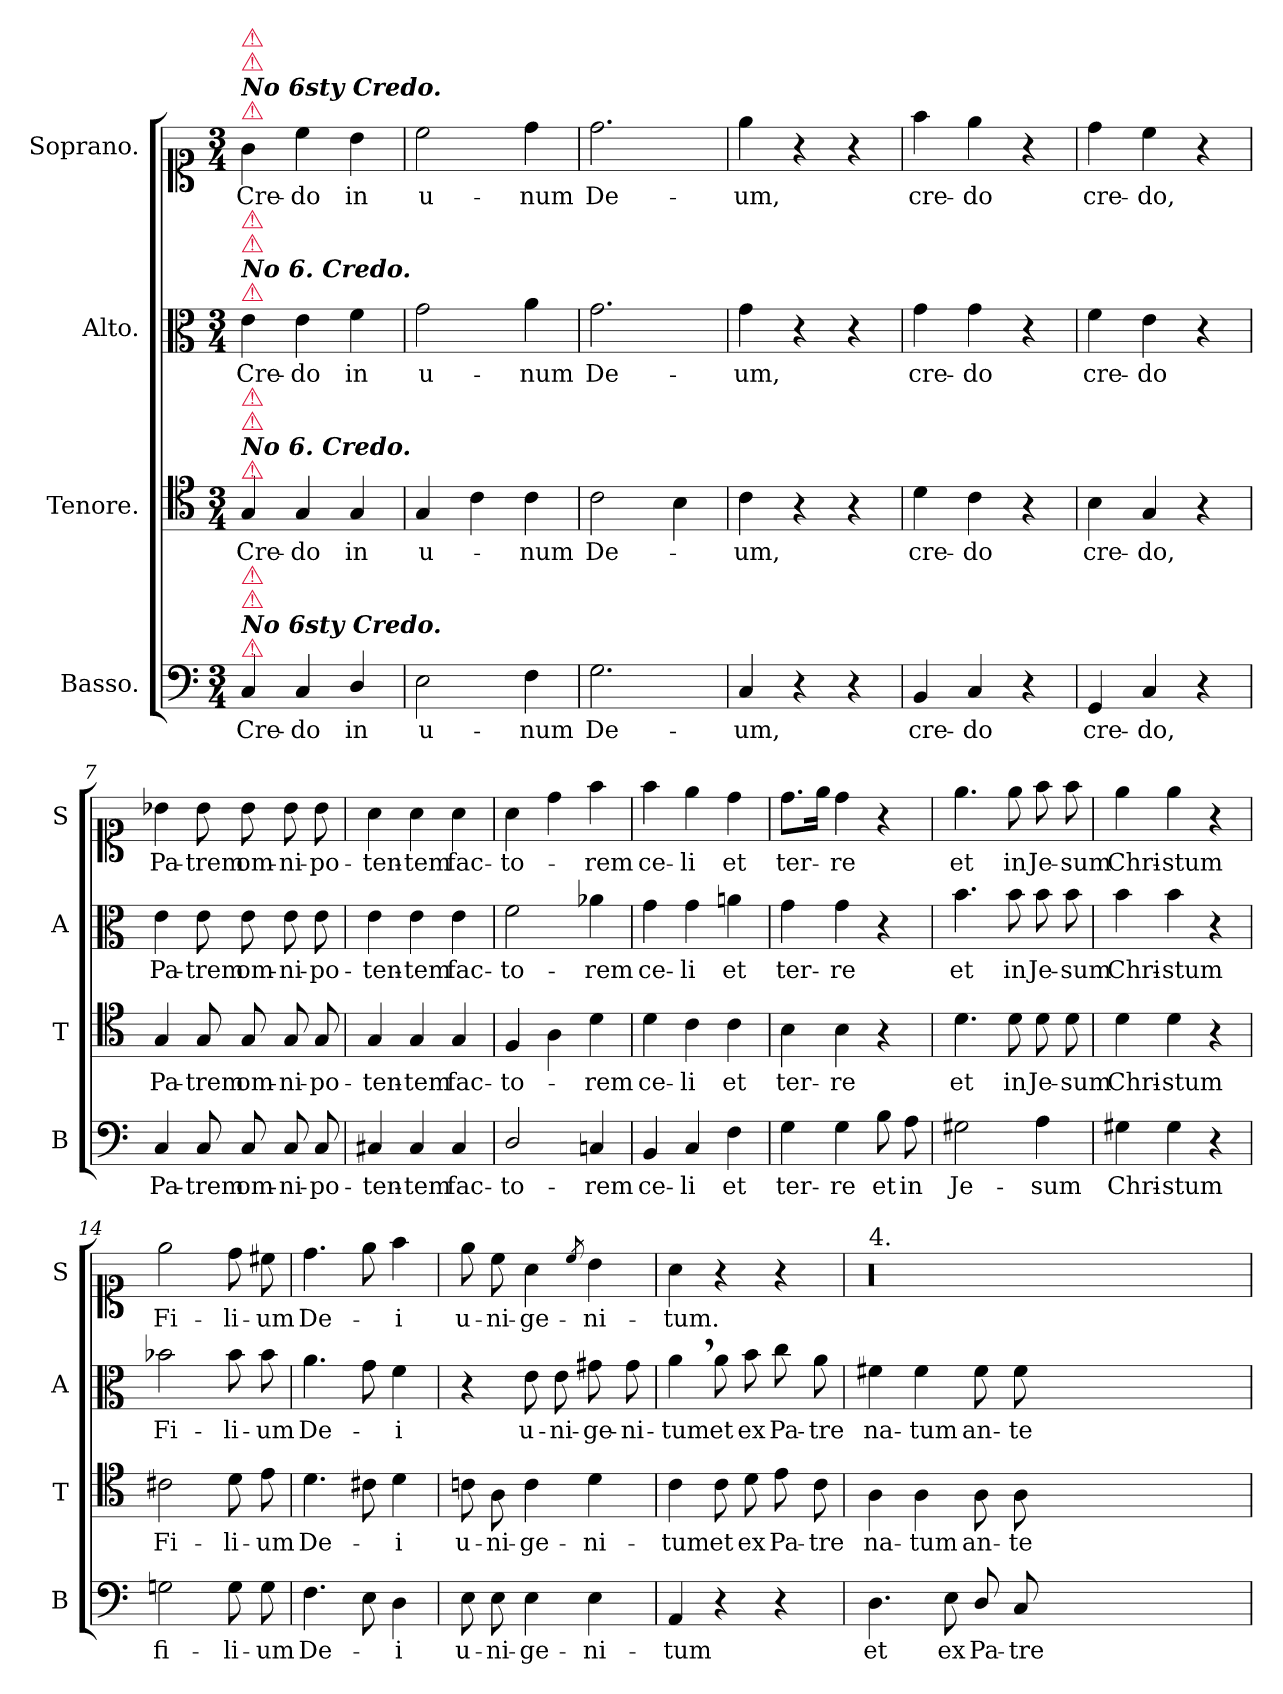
**kern	**text	**kern	**text	**kern	**text	**kern	**text
*part4	*part4	*part3	*part3	*part2	*part2	*part1	*part1
*staff4	*staff4	*staff3	*staff3	*staff2	*staff2	*staff1	*staff1
*I"Basso.	*	*I"Tenore.	*	*I"Alto.	*	*I"Soprano.	*
*I'B	*	*I'T	*	*I'A	*	*I'S	*
*clefF4	*	*clefC4	*	*clefC3	*	*clefC1	*
*k[]	*	*k[]	*	*k[]	*	*k[]	*
*M3/4	*	*M3/4	*	*M3/4	*	*M3/4	*
=1	=1	=1	=1	=1	=1	=1	=1
!	!	!	!	!	!	!LO:TX:a:color=crimson:t=⚠	!
!	!	!	!	!	!	!LO:TX:a:Bi:t=No 6sty Credo.	!
!	!	!	!	!	!	!LO:TX:a:color=crimson:t=⚠	!
!	!	!	!	!	!	!LO:TX:a:color=crimson:t=⚠	!
!	!	!	!	!LO:TX:a:color=crimson:t=⚠	!	!	!
!	!	!	!	!LO:TX:a:Bi:t=No 6. Credo.	!	!	!
!	!	!	!	!LO:TX:a:color=crimson:t=⚠	!	!	!
!	!	!	!	!LO:TX:a:color=crimson:t=⚠	!	!	!
!	!	!LO:TX:a:color=crimson:t=⚠	!	!	!	!	!
!	!	!LO:TX:a:Bi:t=No 6. Credo.	!	!	!	!	!
!	!	!LO:TX:a:color=crimson:t=⚠	!	!	!	!	!
!	!	!LO:TX:a:color=crimson:t=⚠	!	!	!	!	!
!LO:TX:a:color=crimson:t=⚠	!	!	!	!	!	!	!
!LO:TX:a:Bi:t=No 6sty Credo.	!	!	!	!	!	!	!
!LO:TX:a:color=crimson:t=⚠	!	!	!	!	!	!	!
!LO:TX:a:color=crimson:t=⚠	!	!	!	!	!	!	!
4C/	Cre-	4G/	Cre-	4e\	Cre-	4g\	Cre-
4C/	-do	4G/	-do	4e\	-do	4cc\	-do
4D/	in	4G/	in	4f\	in	4b\	in
=2	=2	=2	=2	=2	=2	=2	=2
2E\	u-	4G/	u-	2g\	u-	2cc\	u-
.	.	4c\	.	.	.	.	.
4F\	-num	4c\	-num	4a\	-num	4dd\	-num
=3	=3	=3	=3	=3	=3	=3	=3
2.G\	De-	2c\	De-	2.g\	De-	2.dd\	De-
.	.	4B\	.	.	.	.	.
=4	=4	=4	=4	=4	=4	=4	=4
4C/	-um,	4c\	-um,	4g\	-um,	4ee\	-um,
4r	.	4r	.	4r	.	4r	.
4r	.	4r	.	4r	.	4r	.
=5	=5	=5	=5	=5	=5	=5	=5
4BB/	cre-	4d\	cre-	4g\	cre-	4ff\	cre-
4C/	-do	4c\	-do	4g\	-do	4ee\	-do
4r	.	4r	.	4r	.	4r	.
=6	=6	=6	=6	=6	=6	=6	=6
4GG/	cre-	4B\	cre-	4f\	cre-	4dd\	cre-
4C/	-do,	4G/	-do,	4e\	-do	4cc\	-do,
4r	.	4r	.	4r	.	4r	.
=7	=7	=7	=7	=7	=7	=7	=7
4C/	Pa-	4G/	Pa-	4e\	Pa-	4b-X\	Pa-
8C/	-trem	8G/	-trem	8e\	-trem	8b-\	-trem
8C/	om-	8G/	om-	8e\	om-	8b-\	om-
8C/	-ni-	8G/	-ni-	8e\	-ni-	8b-\	-ni-
8C/	-po-	8G/	-po-	8e\	-po-	8b-\	-po-
=8	=8	=8	=8	=8	=8	=8	=8
4C#X/	-ten-	4G/	-ten-	4e\	-ten-	4a\	-ten-
4C#/	-tem	4G/	-tem	4e\	-tem	4a\	-tem
4C#/	fac-	4G/	fac-	4e\	fac-	4a\	fac-
=9	=9	=9	=9	=9	=9	=9	=9
2D/	-to-	4F/	-to-	2f\	-to-	4a\	-to-
.	.	4A\	.	.	.	4dd\	.
4Cn/	-rem	4d\	-rem	4a-X\	-rem	4ff\	-rem
=10	=10	=10	=10	=10	=10	=10	=10
4BB/	ce-	4d\	ce-	4g\	ce-	4ff\	ce-
4C/	-li	4c\	-li	4g\	-li	4ee\	-li
4F\	et	4c\	et	4an\	et	4dd\	et
=11	=11	=11	=11	=11	=11	=11	=11
4G\	ter-	4B\	ter-	4g\	ter-	8.dd\L	ter-
.	.	.	.	.	.	16ee\Jk	.
4G\	-re	4B\	-re	4g\	-re	4dd\	-re
8B\	et	4r	.	4r	.	4r	.
8A\	in	.	.	.	.	.	.
=12	=12	=12	=12	=12	=12	=12	=12
2G#X\	Je-	4.d\	et	4.b\	et	4.ee\	et
.	.	8d\	in	8b\	in	8ee\	in
4A\	-sum	8d\	Je-	8b\	Je-	8ff\	Je-
.	.	8d\	-sum	8b\	-sum	8ff\	-sum
=13	=13	=13	=13	=13	=13	=13	=13
4G#X\	Chri-	4d\	Chri-	4b\	Chri-	4ee\	Chri-
4G#\	-stum	4d\	-stum	4b\	-stum	4ee\	-stum
4r	.	4r	.	4r	.	4r	.
=14	=14	=14	=14	=14	=14	=14	=14
2Gn\	fi-	2c#X\	Fi-	2b-X\	Fi-	2ee\	Fi-
8G\	-li-	8d\	-li-	8b-\	-li-	8dd\	-li-
8G\	-um	8e\	-um	8b-\	-um	8cc#X\	-um
=15	=15	=15	=15	=15	=15	=15	=15
4.F\	De-	4.d\	De-	4.a\	De-	4.dd\	De-
8E\	.	8c#X\	.	8g\	.	8ee\	.
4D\	-i	4d\	-i	4f\	-i	4ff\	-i
=16	=16	=16	=16	=16	=16	=16	=16
8E\	u-	8cn\	u-	4r	.	8ee\	u-
8E\	-ni-	8A\	-ni-	.	.	8cc\	-ni-
4E\	-ge-	4c\	-ge-	8e\	u-	4a\	-ge-
.	.	.	.	8e\	-ni-	.	.
.	.	.	.	.	.	8qcc/	.
4E\	-ni-	4d\	-ni-	8g#X\	-ge-	4b\	-ni-
.	.	.	.	8g#\	-ni-	.	.
=17	=17	=17	=17	=17	=17	=17	=17
4AA/	-tum	4c\	-tum	4a,\	-tum	4a\	-tum.
4r	.	8c\	et	8a\	et	4r	.
.	.	8d\	ex	8b\	ex	.	.
4r	.	8e\	Pa-	8cc\	Pa-	4r	.
.	.	8c\	-tre	8a\	-tre	.	.
=18	=18	=18	=18	=18	=18	=18	=18
!	!	!	!	!	!	!LO:TX:a:t=4.	!
!	!	!	!	!	!	!LO:N:vis=00	!
4.D\	et	4A\	na-	4f#X\	na-	0.r	.
.	.	4A\	-tum	4f#\	-tum	.	.
8E\	ex	.	.	.	.	.	.
8D/	Pa-	8A\	an-	8f#\	an-	.	.
8C/	-tre	8A\	-te	8f#\	-te	.	.
0ryy	.	0ryy	.	0ryy	.	.	.
4ryy	.	4ryy	.	4ryy	.	.	.
=	=	=	=	=	=	=	=
*-	*-	*-	*-	*-	*-	*-	*-
